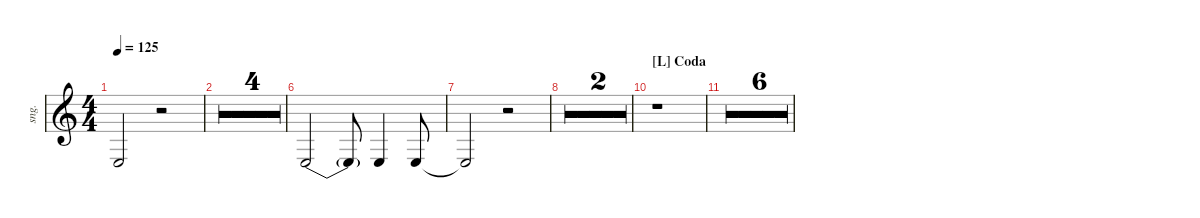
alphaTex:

\defaultSystemsLayout 4
\hideDynamics
\bracketExtendMode nobrackets
\otherSystemsTrackNameOrientation horizontal
\track ("V. Harmony 3" "sng.") {defaultSystemsLayout 4 multiBarRest instrument voiceoohs}
\staff {score}
\tuning (E4 B3 G3 D3 A2 E2)
\ts (4 4)
\tempo 125
\clef g2
\ks c
7.5{t}.2{dy mf} r.2 |
r.1 |
r.1 |
r.1 |
r.1 |
7.5{be (bendrelease 9 0 27 4 38.4 4 49.199999999999996 0)}.2 7.5{t}.8 7.5.4 7.5.8 |
7.5{t}.2 r.2 |
r.1 |
r.1 |
\section ("L" "Coda")
r.1 |
r.1 |
r.1 |
r.1 |
r.1 |
r.1 |
r.1
